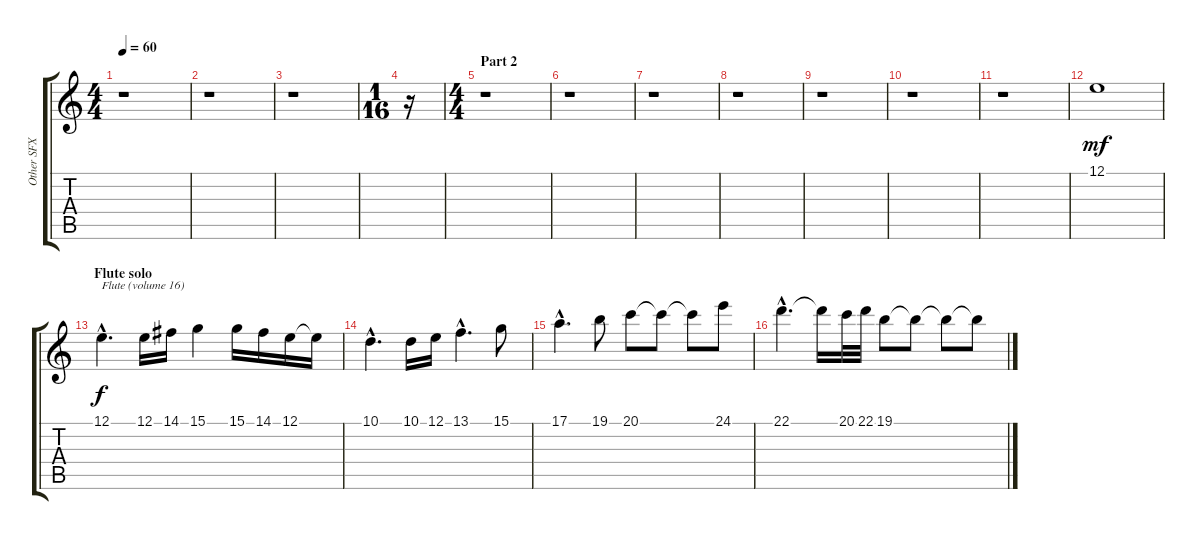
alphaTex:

\track ("Other SFX" "Other SFX") {instrument flute}
\staff {score tabs}
\tuning (E4 B3 G3 D3 A2 E2) {hide}
\ts (4 4)
\tempo 60
\clef g2
\ks c
r.1{dy ppp} |
r.1 |
r.1 |
\ts (1 16)
r.16 |
\ts (4 4)
\section ("" "Part 2")
r.1 |
r.1 |
r.1 |
r.1 |
r.1 |
r.1 |
r.1 |
12.1.1{dy mf} |
\section ("" "Flute solo")
12.1{hac}.4{d txt "Flute (volume 16)" dy f volume 16 instrument flute} 12.1.16 14.1.16 15.1.4 15.1.16 14.1.16 12.1.16 12.1{t}.16 |
10.1{hac}.4{d} 10.1.16 12.1.16 13.1{hac}.4{d} 15.1.8 |
17.1{hac}.4{d} 19.1.8 20.1.8 20.1{t}.8 20.1{t}.8 24.1.8 |
22.1{hac}.4{d} 22.1{t}.16 20.1.32 22.1.32 19.1.8 19.1{t}.8 19.1{t}.8 19.1{t}.8
